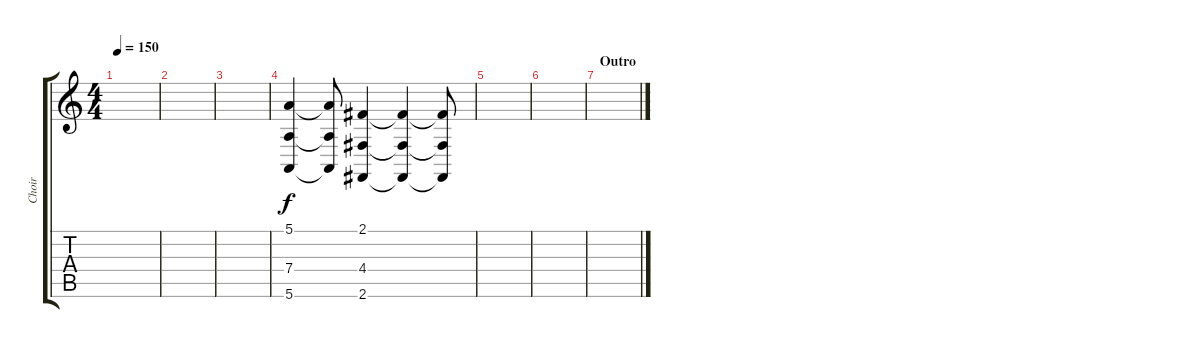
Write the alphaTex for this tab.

\track ("Choir" "Choir") {instrument pad4choir}
\staff {score tabs}
\tuning (E4 B3 G3 D3 A2 E2) {hide}
\ts (4 4)
\tempo 150
\clef g2
\ks c
|
|
|
(5.1 7.4 5.6).4 (5.1{t} 7.4{t} 5.6{t}).8 (2.1 4.4 2.6).4 (2.1{t} 4.4{t} 2.6{t}).4 (2.1{t} 4.4{t} 2.6{t}).8 |
|
|
\section ("" "Outro")
